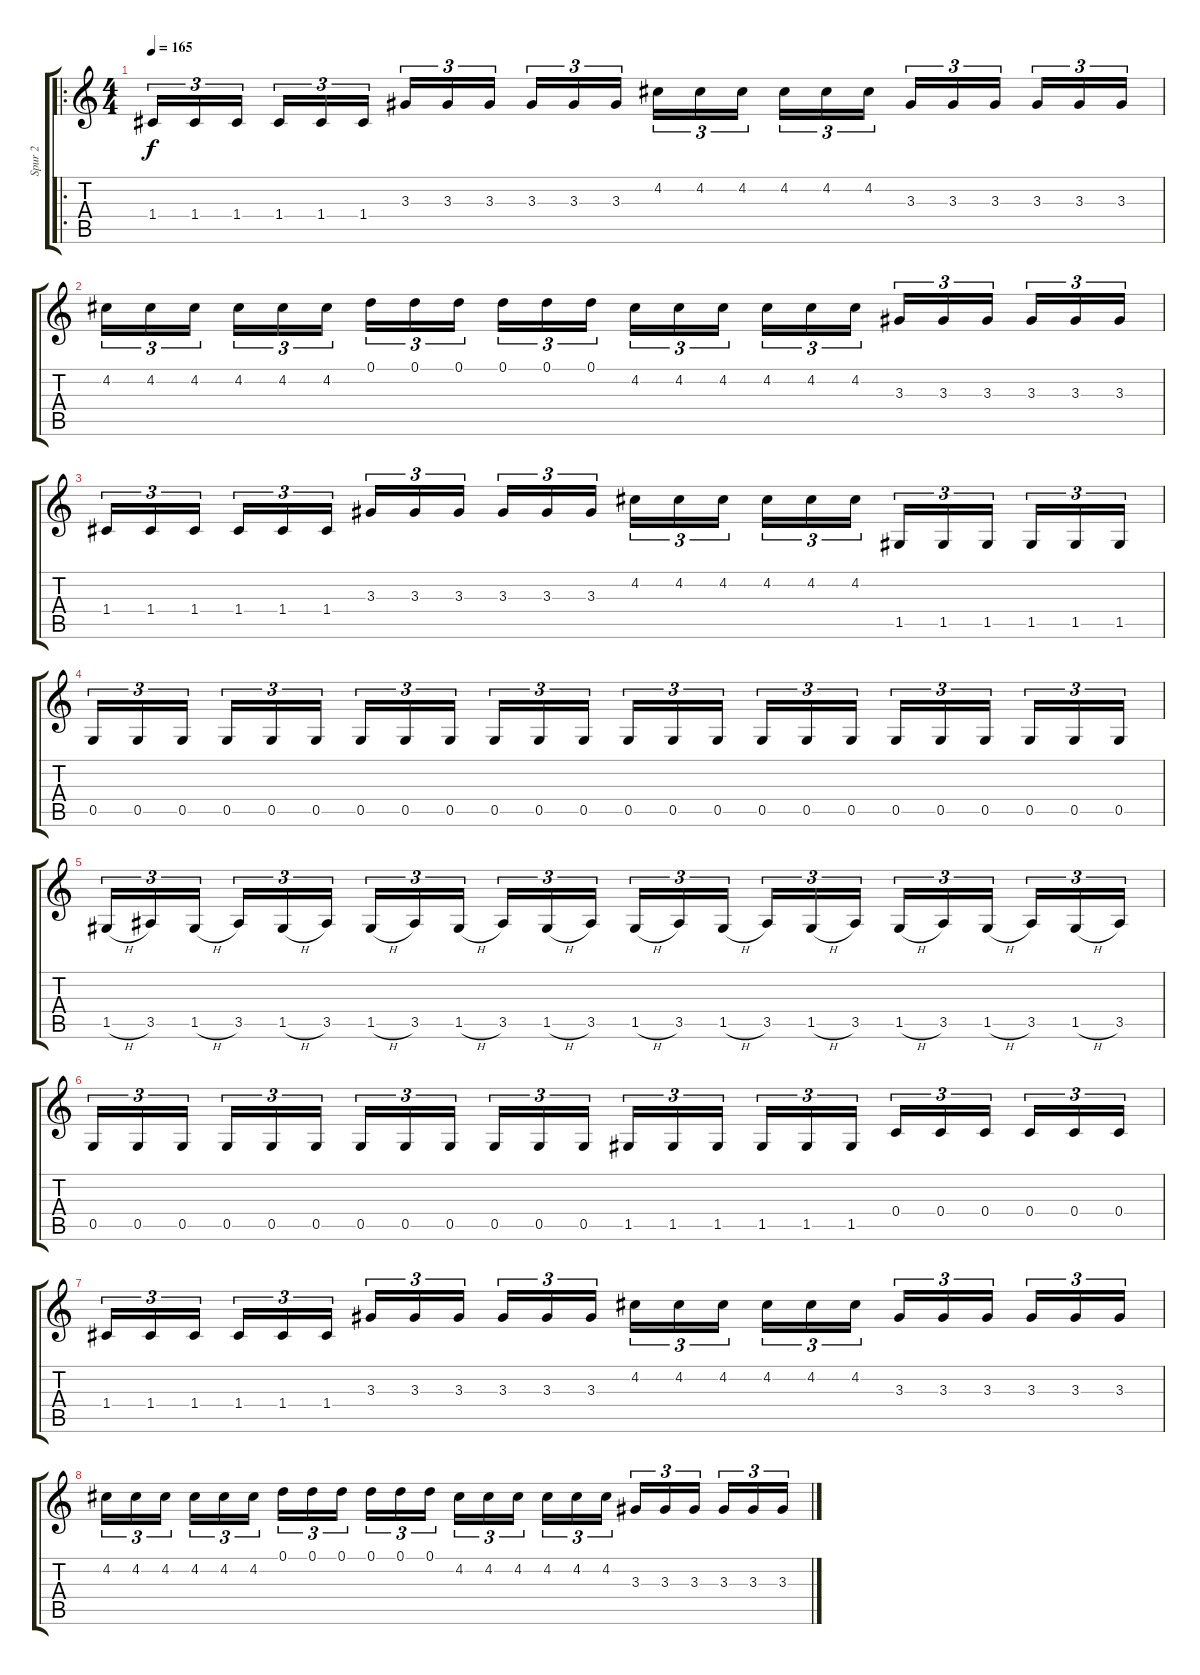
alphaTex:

\track ("Spur 2" "Spur 2") {instrument distortionguitar}
\staff {score tabs}
\tuning (D4 A3 F3 C3 G2 D2) {hide}
\ro
\ts (4 4)
\tempo 165
\clef g2
\ks c
1.4.16{tu (3 2) dy f} 1.4.16{tu (3 2)} 1.4.16{tu (3 2) beam splitsecondary} 1.4.16{tu (3 2)} 1.4.16{tu (3 2)} 1.4.16{tu (3 2)} 3.3.16{tu (3 2)} 3.3.16{tu (3 2)} 3.3.16{tu (3 2) beam splitsecondary} 3.3.16{tu (3 2)} 3.3.16{tu (3 2)} 3.3.16{tu (3 2)} 4.2.16{tu (3 2)} 4.2.16{tu (3 2)} 4.2.16{tu (3 2) beam splitsecondary} 4.2.16{tu (3 2)} 4.2.16{tu (3 2)} 4.2.16{tu (3 2)} 3.3.16{tu (3 2)} 3.3.16{tu (3 2)} 3.3.16{tu (3 2) beam splitsecondary} 3.3.16{tu (3 2)} 3.3.16{tu (3 2)} 3.3.16{tu (3 2)} |
4.2.16{tu (3 2)} 4.2.16{tu (3 2)} 4.2.16{tu (3 2) beam splitsecondary} 4.2.16{tu (3 2)} 4.2.16{tu (3 2)} 4.2.16{tu (3 2)} 0.1.16{tu (3 2)} 0.1.16{tu (3 2)} 0.1.16{tu (3 2) beam splitsecondary} 0.1.16{tu (3 2)} 0.1.16{tu (3 2)} 0.1.16{tu (3 2)} 4.2.16{tu (3 2)} 4.2.16{tu (3 2)} 4.2.16{tu (3 2) beam splitsecondary} 4.2.16{tu (3 2)} 4.2.16{tu (3 2)} 4.2.16{tu (3 2)} 3.3.16{tu (3 2)} 3.3.16{tu (3 2)} 3.3.16{tu (3 2) beam splitsecondary} 3.3.16{tu (3 2)} 3.3.16{tu (3 2)} 3.3.16{tu (3 2)} |
1.4.16{tu (3 2)} 1.4.16{tu (3 2)} 1.4.16{tu (3 2) beam splitsecondary} 1.4.16{tu (3 2)} 1.4.16{tu (3 2)} 1.4.16{tu (3 2)} 3.3.16{tu (3 2)} 3.3.16{tu (3 2)} 3.3.16{tu (3 2) beam splitsecondary} 3.3.16{tu (3 2)} 3.3.16{tu (3 2)} 3.3.16{tu (3 2)} 4.2.16{tu (3 2)} 4.2.16{tu (3 2)} 4.2.16{tu (3 2) beam splitsecondary} 4.2.16{tu (3 2)} 4.2.16{tu (3 2)} 4.2.16{tu (3 2)} 1.5.16{tu (3 2)} 1.5.16{tu (3 2)} 1.5.16{tu (3 2) beam splitsecondary} 1.5.16{tu (3 2)} 1.5.16{tu (3 2)} 1.5.16{tu (3 2)} |
0.5.16{tu (3 2)} 0.5.16{tu (3 2)} 0.5.16{tu (3 2) beam splitsecondary} 0.5.16{tu (3 2)} 0.5.16{tu (3 2)} 0.5.16{tu (3 2)} 0.5.16{tu (3 2)} 0.5.16{tu (3 2)} 0.5.16{tu (3 2) beam splitsecondary} 0.5.16{tu (3 2)} 0.5.16{tu (3 2)} 0.5.16{tu (3 2)} 0.5.16{tu (3 2)} 0.5.16{tu (3 2)} 0.5.16{tu (3 2) beam splitsecondary} 0.5.16{tu (3 2)} 0.5.16{tu (3 2)} 0.5.16{tu (3 2)} 0.5.16{tu (3 2)} 0.5.16{tu (3 2)} 0.5.16{tu (3 2) beam splitsecondary} 0.5.16{tu (3 2)} 0.5.16{tu (3 2)} 0.5.16{tu (3 2)} |
1.5{h}.16{tu (3 2)} 3.5.16{tu (3 2)} 1.5{h}.16{tu (3 2) beam splitsecondary} 3.5.16{tu (3 2)} 1.5{h}.16{tu (3 2)} 3.5.16{tu (3 2)} 1.5{h}.16{tu (3 2)} 3.5.16{tu (3 2)} 1.5{h}.16{tu (3 2) beam splitsecondary} 3.5.16{tu (3 2)} 1.5{h}.16{tu (3 2)} 3.5.16{tu (3 2)} 1.5{h}.16{tu (3 2)} 3.5.16{tu (3 2)} 1.5{h}.16{tu (3 2) beam splitsecondary} 3.5.16{tu (3 2)} 1.5{h}.16{tu (3 2)} 3.5.16{tu (3 2)} 1.5{h}.16{tu (3 2)} 3.5.16{tu (3 2)} 1.5{h}.16{tu (3 2) beam splitsecondary} 3.5.16{tu (3 2)} 1.5{h}.16{tu (3 2)} 3.5.16{tu (3 2)} |
0.5.16{tu (3 2)} 0.5.16{tu (3 2)} 0.5.16{tu (3 2) beam splitsecondary} 0.5.16{tu (3 2)} 0.5.16{tu (3 2)} 0.5.16{tu (3 2)} 0.5.16{tu (3 2)} 0.5.16{tu (3 2)} 0.5.16{tu (3 2) beam splitsecondary} 0.5.16{tu (3 2)} 0.5.16{tu (3 2)} 0.5.16{tu (3 2)} 1.5.16{tu (3 2)} 1.5.16{tu (3 2)} 1.5.16{tu (3 2) beam splitsecondary} 1.5.16{tu (3 2)} 1.5.16{tu (3 2)} 1.5.16{tu (3 2)} 0.4.16{tu (3 2)} 0.4.16{tu (3 2)} 0.4.16{tu (3 2) beam splitsecondary} 0.4.16{tu (3 2)} 0.4.16{tu (3 2)} 0.4.16{tu (3 2)} |
1.4.16{tu (3 2)} 1.4.16{tu (3 2)} 1.4.16{tu (3 2) beam splitsecondary} 1.4.16{tu (3 2)} 1.4.16{tu (3 2)} 1.4.16{tu (3 2)} 3.3.16{tu (3 2)} 3.3.16{tu (3 2)} 3.3.16{tu (3 2) beam splitsecondary} 3.3.16{tu (3 2)} 3.3.16{tu (3 2)} 3.3.16{tu (3 2)} 4.2.16{tu (3 2)} 4.2.16{tu (3 2)} 4.2.16{tu (3 2) beam splitsecondary} 4.2.16{tu (3 2)} 4.2.16{tu (3 2)} 4.2.16{tu (3 2)} 3.3.16{tu (3 2)} 3.3.16{tu (3 2)} 3.3.16{tu (3 2) beam splitsecondary} 3.3.16{tu (3 2)} 3.3.16{tu (3 2)} 3.3.16{tu (3 2)} |
4.2.16{tu (3 2)} 4.2.16{tu (3 2)} 4.2.16{tu (3 2) beam splitsecondary} 4.2.16{tu (3 2)} 4.2.16{tu (3 2)} 4.2.16{tu (3 2)} 0.1.16{tu (3 2)} 0.1.16{tu (3 2)} 0.1.16{tu (3 2) beam splitsecondary} 0.1.16{tu (3 2)} 0.1.16{tu (3 2)} 0.1.16{tu (3 2)} 4.2.16{tu (3 2)} 4.2.16{tu (3 2)} 4.2.16{tu (3 2) beam splitsecondary} 4.2.16{tu (3 2)} 4.2.16{tu (3 2)} 4.2.16{tu (3 2)} 3.3.16{tu (3 2)} 3.3.16{tu (3 2)} 3.3.16{tu (3 2) beam splitsecondary} 3.3.16{tu (3 2)} 3.3.16{tu (3 2)} 3.3.16{tu (3 2)}
